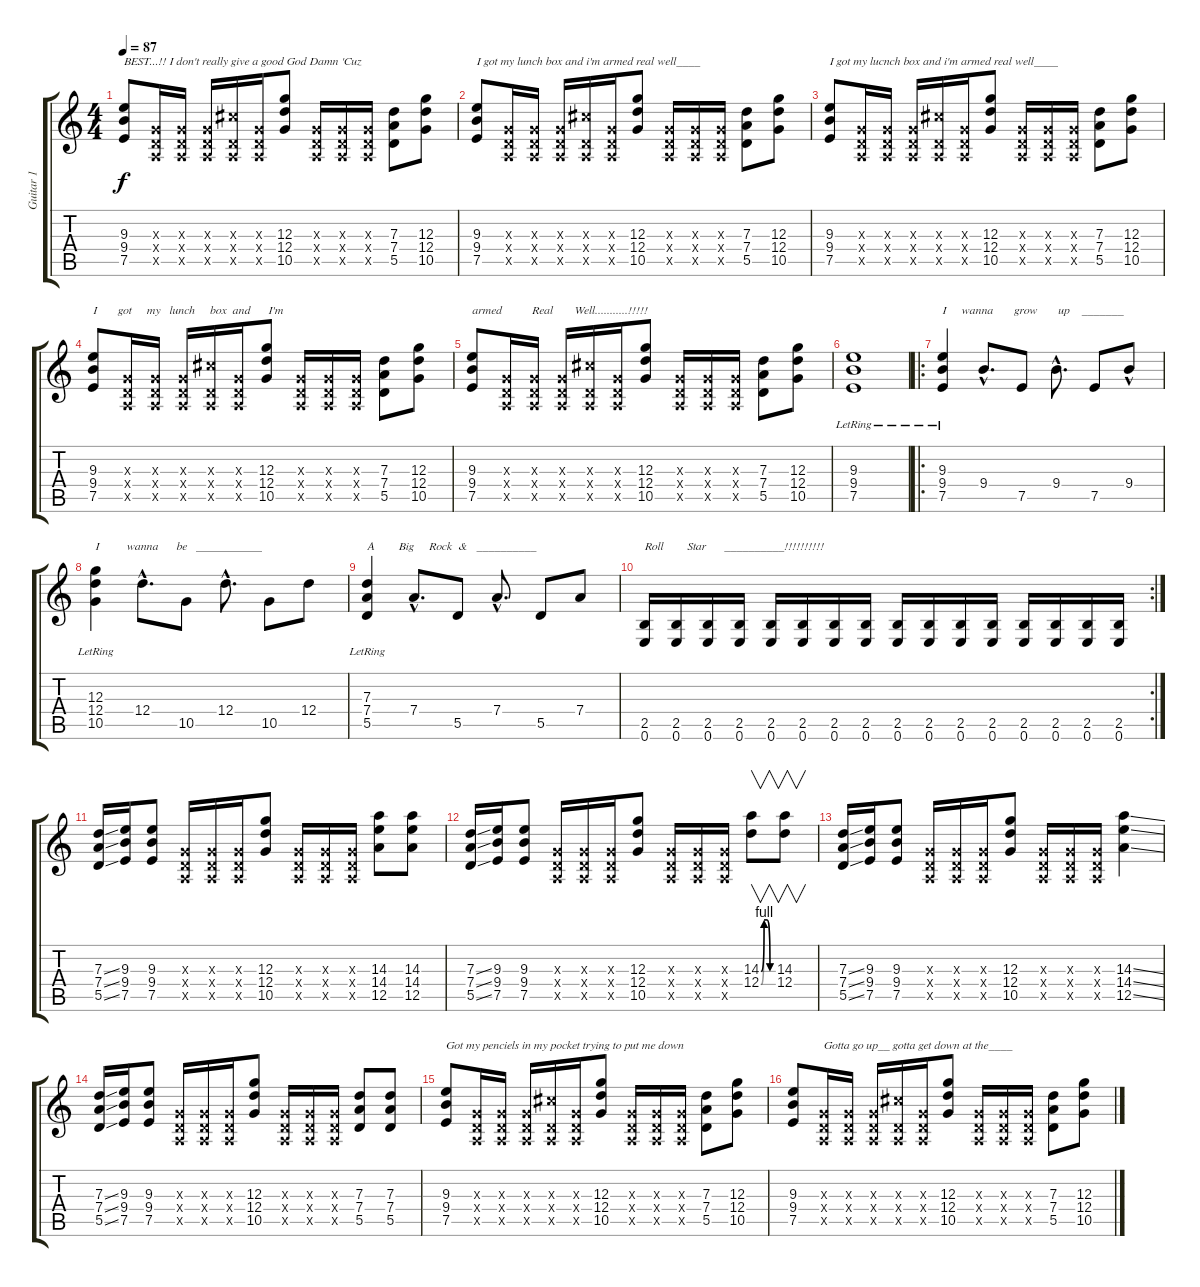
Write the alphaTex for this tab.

\track ("Guitar 1" "Guitar 1") {instrument overdrivenguitar}
\staff {score tabs}
\tuning (E4 B3 G3 D3 A2 E2) {hide}
\ts (4 4)
\tempo 87
\clef g2
\ks c
(9.3 9.4 7.5).8{txt "BEST...!! I don't really give a good God Damn 'Cuz" dy f} (0.3{x} 0.4{x} 0.5{x}).16 (0.3{x} 0.4{x} 0.5{x}).16 (0.3{x} 0.4{x} 0.5{x}).16 (6.3{x} 0.4{x} 0.5{x}).16 (0.3{x} 0.4{x} 0.5{x}).16 (12.3 12.4 10.5).8 (0.3{x} 0.4{x} 0.5{x}).16 (0.3{x} 0.4{x} 0.5{x}).16 (0.3{x} 0.4{x} 0.5{x}).16 (7.3 7.4 5.5).8 (12.3 12.4 10.5).8 |
(9.3 9.4 7.5).8{txt "I got my lunch box and i'm armed real well____"} (0.3{x} 0.4{x} 0.5{x}).16 (0.3{x} 0.4{x} 0.5{x}).16 (0.3{x} 0.4{x} 0.5{x}).16 (6.3{x} 0.4{x} 0.5{x}).16 (0.3{x} 0.4{x} 0.5{x}).16 (12.3 12.4 10.5).8 (0.3{x} 0.4{x} 0.5{x}).16 (0.3{x} 0.4{x} 0.5{x}).16 (0.3{x} 0.4{x} 0.5{x}).16 (7.3 7.4 5.5).8 (12.3 12.4 10.5).8 |
(9.3 9.4 7.5).8{txt "I got my lucnch box and i'm armed real well____"} (0.3{x} 0.4{x} 0.5{x}).16 (0.3{x} 0.4{x} 0.5{x}).16 (0.3{x} 0.4{x} 0.5{x}).16 (6.3{x} 0.4{x} 0.5{x}).16 (0.3{x} 0.4{x} 0.5{x}).16 (12.3 12.4 10.5).8 (0.3{x} 0.4{x} 0.5{x}).16 (0.3{x} 0.4{x} 0.5{x}).16 (0.3{x} 0.4{x} 0.5{x}).16 (7.3 7.4 5.5).8 (12.3 12.4 10.5).8 |
(9.3 9.4 7.5).8{txt "I       got     my   lunch     box  and      I'm "} (0.3{x} 0.4{x} 0.5{x}).16 (0.3{x} 0.4{x} 0.5{x}).16 (0.3{x} 0.4{x} 0.5{x}).16 (6.3{x} 0.4{x} 0.5{x}).16 (0.3{x} 0.4{x} 0.5{x}).16 (12.3 12.4 10.5).8 (0.3{x} 0.4{x} 0.5{x}).16 (0.3{x} 0.4{x} 0.5{x}).16 (0.3{x} 0.4{x} 0.5{x}).16 (7.3 7.4 5.5).8 (12.3 12.4 10.5).8 |
(9.3 9.4 7.5).8{txt "armed          Real       Well...........!!!!!"} (0.3{x} 0.4{x} 0.5{x}).16 (0.3{x} 0.4{x} 0.5{x}).16 (0.3{x} 0.4{x} 0.5{x}).16 (6.3{x} 0.4{x} 0.5{x}).16 (0.3{x} 0.4{x} 0.5{x}).16 (12.3 12.4 10.5).8 (0.3{x} 0.4{x} 0.5{x}).16 (0.3{x} 0.4{x} 0.5{x}).16 (0.3{x} 0.4{x} 0.5{x}).16 (7.3 7.4 5.5).8 (12.3 12.4 10.5).8 |
(9.3{lr} 9.4{lr} 7.5{lr}).1 |
\ro
(9.3{lr} 9.4{lr} 7.5{lr}).4{txt "I     wanna       grow       up    _______"} 9.4{hac}.8{d} 7.5.8 9.4{hac}.8{d} 7.5.8 9.4{hac}.8 |
(12.3{lr} 12.4{lr} 10.5{lr}).4{txt "I         wanna      be   ___________"} 12.4{hac}.8{d} 10.5.8 12.4{hac}.8{d} 10.5.8 12.4.8 |
(7.3{lr} 7.4{lr} 5.5{lr}).4{txt "A        Big     Rock  &   __________"} 7.4{hac}.8{d} 5.5.8 7.4{hac}.8{d} 5.5.8 7.4.8 |
\rc 2
(2.5 0.6).16{txt "Roll        Star      __________!!!!!!!!!!"} (2.5 0.6).16 (2.5 0.6).16 (2.5 0.6).16 (2.5 0.6).16 (2.5 0.6).16 (2.5 0.6).16 (2.5 0.6).16 (2.5 0.6).16 (2.5 0.6).16 (2.5 0.6).16 (2.5 0.6).16 (2.5 0.6).16 (2.5 0.6).16 (2.5 0.6).16 (2.5 0.6).16 |
(7.3{ss} 7.4{ss} 5.5{ss}).16 (9.3 9.4 7.5).16 (9.3 9.4 7.5).8 (0.3{x} 0.4{x} 0.5{x}).16 (0.3{x} 0.4{x} 0.5{x}).16 (0.3{x} 0.4{x} 0.5{x}).16 (12.3 12.4 10.5).8 (0.3{x} 0.4{x} 0.5{x}).16 (0.3{x} 0.4{x} 0.5{x}).16 (0.3{x} 0.4{x} 0.5{x}).16 (14.3 14.4 12.5).8 (14.3 14.4 12.5).8 |
(7.3{ss} 7.4{ss} 5.5{ss}).16 (9.3 9.4 7.5).16 (9.3 9.4 7.5).8 (0.3{x} 0.4{x} 0.5{x}).16 (0.3{x} 0.4{x} 0.5{x}).16 (0.3{x} 0.4{x} 0.5{x}).16 (12.3 12.4 10.5).8 (0.3{x} 0.4{x} 0.5{x}).16 (0.3{x} 0.4{x} 0.5{x}).16 (0.3{x} 0.4{x} 0.5{x}).16 (14.3{be (custom 0 0 15 4 30 4 45 0 60 0)} 12.4{be (custom 0 0 15 4 30 4 45 0 60 0)}).8{v} (14.3 12.4).8{v} |
(7.3{ss} 7.4{ss} 5.5{ss}).16 (9.3 9.4 7.5).16 (9.3 9.4 7.5).8 (0.3{x} 0.4{x} 0.5{x}).16 (0.3{x} 0.4{x} 0.5{x}).16 (0.3{x} 0.4{x} 0.5{x}).16 (12.3 12.4 10.5).8 (0.3{x} 0.4{x} 0.5{x}).16 (0.3{x} 0.4{x} 0.5{x}).16 (0.3{x} 0.4{x} 0.5{x}).16 (14.3{ss} 14.4{ss} 12.5{ss}).4 |
(7.3{ss} 7.4{ss} 5.5{ss}).16 (9.3 9.4 7.5).16 (9.3 9.4 7.5).8 (0.3{x} 0.4{x} 0.5{x}).16 (0.3{x} 0.4{x} 0.5{x}).16 (0.3{x} 0.4{x} 0.5{x}).16 (12.3 12.4 10.5).8 (0.3{x} 0.4{x} 0.5{x}).16 (0.3{x} 0.4{x} 0.5{x}).16 (0.3{x} 0.4{x} 0.5{x}).16 (7.3 7.4 5.5).8 (7.3 7.4 5.5).8 |
(9.3 9.4 7.5).8{txt "Got my penciels in my pocket trying to put me down"} (0.3{x} 0.4{x} 0.5{x}).16 (0.3{x} 0.4{x} 0.5{x}).16 (0.3{x} 0.4{x} 0.5{x}).16 (6.3{x} 0.4{x} 0.5{x}).16 (0.3{x} 0.4{x} 0.5{x}).16 (12.3 12.4 10.5).8 (0.3{x} 0.4{x} 0.5{x}).16 (0.3{x} 0.4{x} 0.5{x}).16 (0.3{x} 0.4{x} 0.5{x}).16 (7.3 7.4 5.5).8 (12.3 12.4 10.5).8 |
(9.3 9.4 7.5).8 (0.3{x} 0.4{x} 0.5{x}).16{txt "Gotta go up__ gotta get down at the____"} (0.3{x} 0.4{x} 0.5{x}).16 (0.3{x} 0.4{x} 0.5{x}).16 (6.3{x} 0.4{x} 0.5{x}).16 (0.3{x} 0.4{x} 0.5{x}).16 (12.3 12.4 10.5).8 (0.3{x} 0.4{x} 0.5{x}).16 (0.3{x} 0.4{x} 0.5{x}).16 (0.3{x} 0.4{x} 0.5{x}).16 (7.3 7.4 5.5).8 (12.3 12.4 10.5).8
